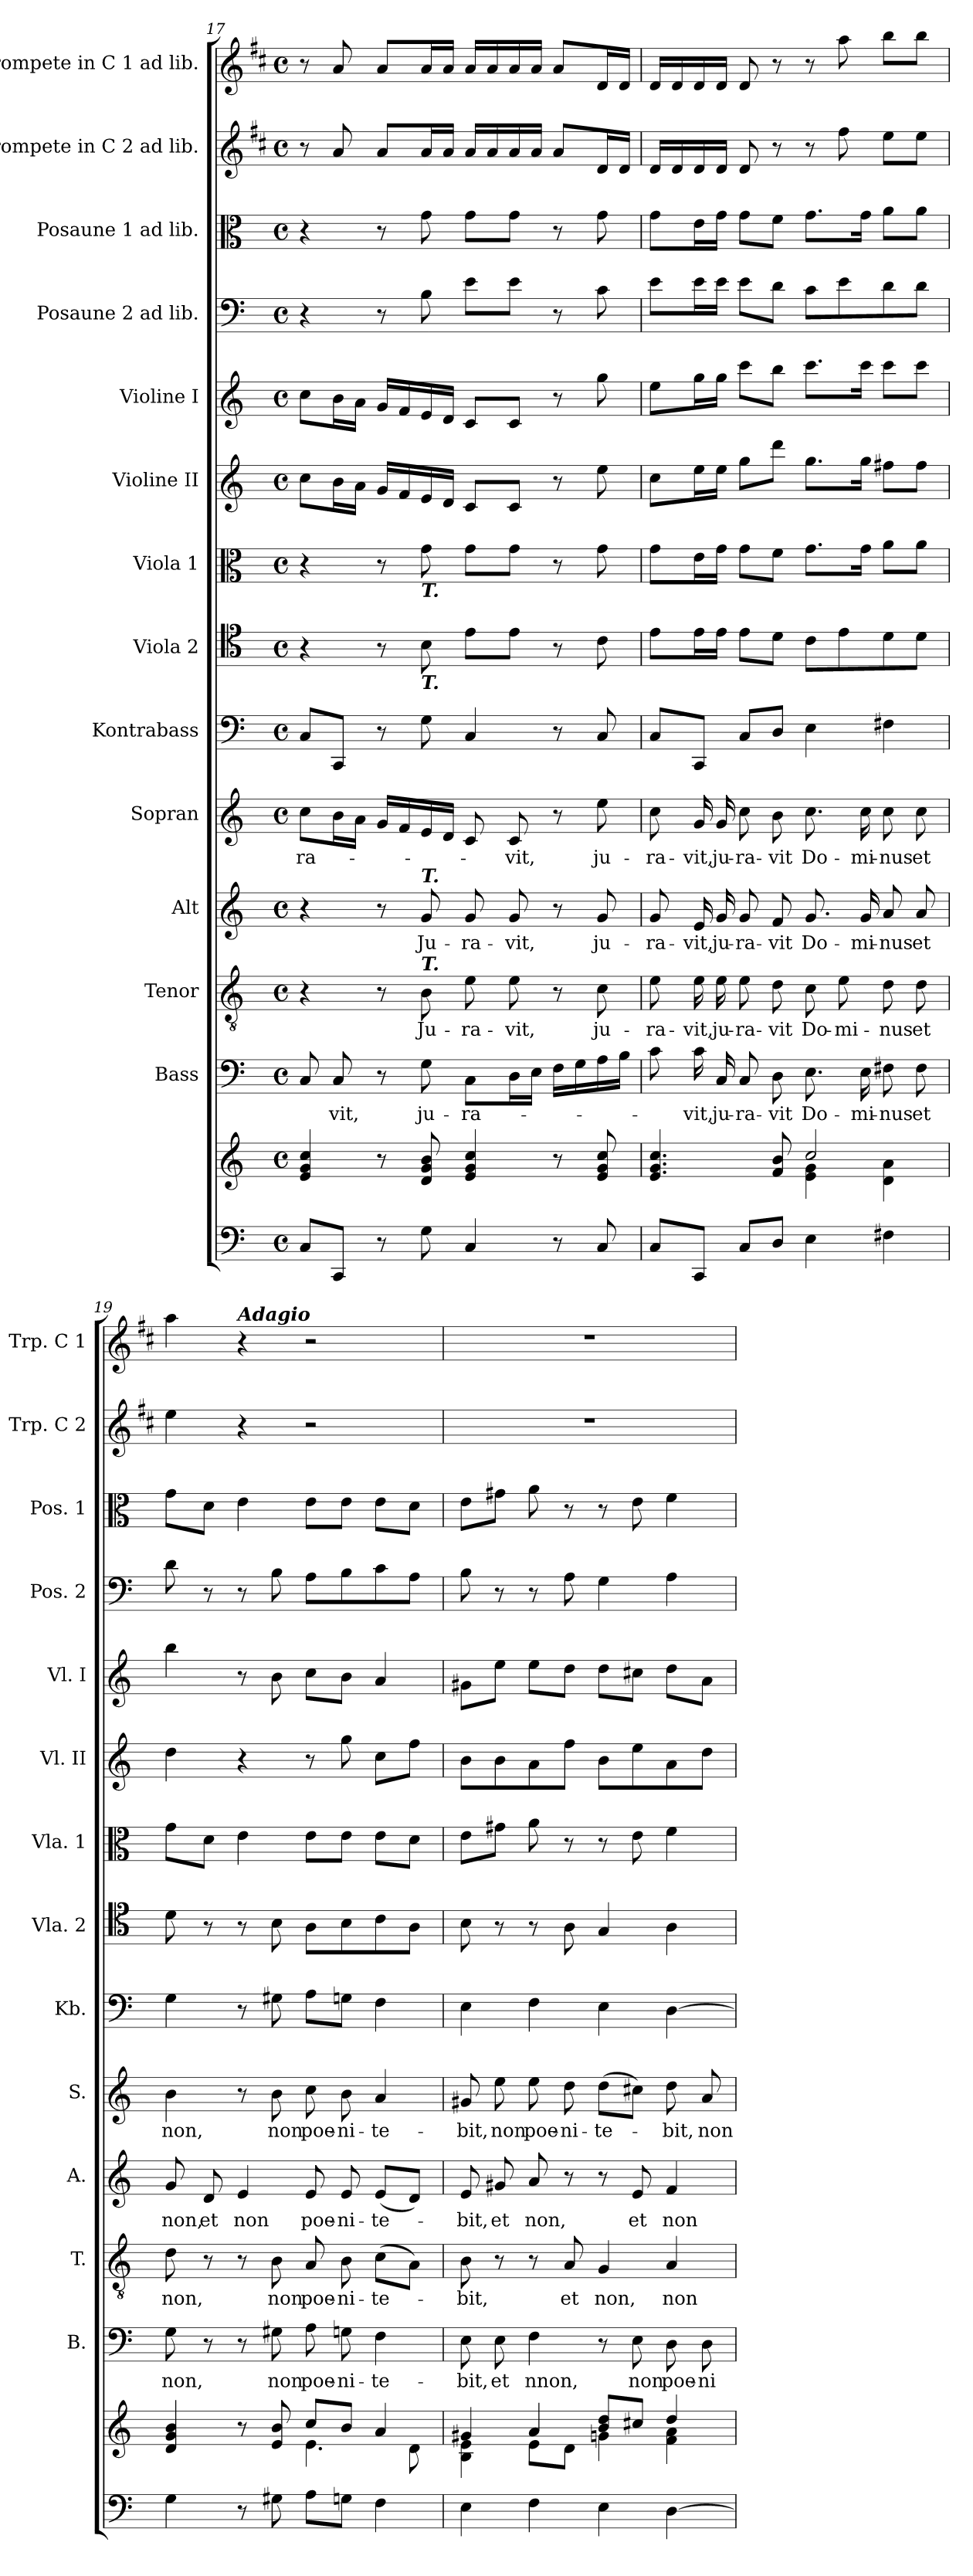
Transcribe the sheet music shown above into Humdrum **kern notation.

**kern	**kern	**kern	**text	**kern	**text	**kern	**text	**kern	**text	**kern	**kern	**kern	**kern	**kern	**kern	**kern	**kern	**kern
*part14	*part14	*part13	*part13	*part12	*part12	*part11	*part11	*part10	*part10	*part9	*part8	*part7	*part6	*part5	*part4	*part3	*part2	*part1
*staff15	*staff14	*staff13	*staff13	*staff12	*staff12	*staff11	*staff11	*staff10	*staff10	*staff9	*staff8	*staff7	*staff6	*staff5	*staff4	*staff3	*staff2	*staff1
*	*	*I"Bass	*	*I"Tenor	*	*I"Alt	*	*I"Sopran	*	*I"Kontrabass	*I"Viola 2	*I"Viola 1	*I"Violine II	*I"Violine I	*I"Posaune 2 ad lib.	*I"Posaune 1 ad lib.	*I"Trompete in C 2 ad lib.	*I"Trompete in C 1 ad lib.
*	*	*I'B.	*	*I'T.	*	*I'A.	*	*I'S.	*	*I'Kb.	*I'Vla. 2	*I'Vla. 1	*I'Vl. II	*I'Vl. I	*I'Pos. 2	*I'Pos. 1	*I'Trp. C 2	*I'Trp. C 1
!!LO:PB:g=z
*clefF4	*clefG2	*clefF4	*	*clefGv2	*	*clefG2	*	*clefG2	*	*clefF4	*clefC4	*clefC3	*clefG2	*clefG2	*clefF4	*clefC3	*clefG2	*clefG2
*	*	*	*	*	*	*	*	*	*	*ITrd7c12	*	*	*	*	*	*	*ITrd1c2	*ITrd1c2
*k[]	*k[]	*k[]	*	*k[]	*	*k[]	*	*k[]	*	*k[]	*k[]	*k[]	*k[]	*k[]	*k[]	*k[]	*k[]	*k[]
*C:	*C:	*C:	*	*C:	*	*C:	*	*C:	*	*C:	*C:	*C:	*C:	*C:	*C:	*C:	*C:	*C:
*M4/4	*M4/4	*M4/4	*	*M4/4	*	*M4/4	*	*M4/4	*	*M4/4	*M4/4	*M4/4	*M4/4	*M4/4	*M4/4	*M4/4	*M4/4	*M4/4
*met(c)	*met(c)	*met(c)	*	*met(c)	*	*met(c)	*	*met(c)	*	*met(c)	*met(c)	*met(c)	*met(c)	*met(c)	*met(c)	*met(c)	*met(c)	*met(c)
=17	=17	=17	=17	=17	=17	=17	=17	=17	=17	=17	=17	=17	=17	=17	=17	=17	=17	=17
!	!	!	!	!	!	!	!	!	!LO:LY:b	!	!	!	!	!	!	!	!	!
8C/L	4e/ 4g/ 4cc/	8C/	.	4r	.	4r	.	8cc\L	-ra-	8CC/L	4r	4r	8cc\L	8cc\L	4r	4r	8r	8r
!	!	!	!LO:LY:b	!	!	!	!	!	!	!	!	!	!	!	!	!	!	!
8CC/J	.	8C/	-vit,	.	.	.	.	16b\L	.	8CCC/J	.	.	16b\L	16b\L	.	.	8g/	8g/
.	.	.	.	.	.	.	.	16a\JJ	.	.	.	.	16a\JJ	16a\JJ	.	.	.	.
8r	8r	8r	.	8r	.	8r	.	16g/LL	.	8r	8r	8r	16g/LL	16g/LL	8r	8r	8g/L	8g/L
.	.	.	.	.	.	.	.	16f/	.	.	.	.	16f/	16f/	.	.	.	.
!	!	!	!	!	!	!	!	!	!	!	!	!LO:TX:b:Bi:t=T.	!	!	!	!	!	!
!	!	!	!	!	!	!	!	!	!	!	!LO:TX:b:Bi:t=T.	!	!	!	!	!	!	!
!	!	!	!	!	!	!LO:TX:a:Bi:t=T.	!	!	!	!	!	!	!	!	!	!	!	!
!	!	!	!	!LO:TX:a:Bi:t=T.	!	!	!	!	!	!	!	!	!	!	!	!	!	!
!	!	!	!LO:LY:b	!	!LO:LY:b	!	!LO:LY:b	!	!	!	!	!	!	!	!	!	!	!
8G\	8d/ 8g/ 8b/	8G\	ju-	8B\	Ju-	8g/	Ju-	16e/	.	8GG\	8B\	8g\	16e/	16e/	8B\	8g\	16g/L	16g/L
.	.	.	.	.	.	.	.	16d/JJ	.	.	.	.	16d/JJ	16d/JJ	.	.	16g/JJ	16g/JJ
!	!	!	!LO:LY:b	!	!LO:LY:b	!	!LO:LY:b	!	!	!	!	!	!	!	!	!	!	!
4C/	4e/ 4g/ 4cc/	8C\L	-ra-	8e\	-ra-	8g/	-ra-	8c/	.	4CC/	8e\L	8g\L	8c/L	8c/L	8e\L	8g\L	16g/LL	16g/LL
.	.	.	.	.	.	.	.	.	.	.	.	.	.	.	.	.	16g/	16g/
!	!	!	!	!	!LO:LY:b	!	!LO:LY:b	!	!LO:LY:b	!	!	!	!	!	!	!	!	!
.	.	16D\L	.	8e\	-vit,	8g/	-vit,	8c/	-vit,	.	8e\J	8g\J	8c/J	8c/J	8e\J	8g\J	16g/	16g/
.	.	16E\JJ	.	.	.	.	.	.	.	.	.	.	.	.	.	.	16g/JJ	16g/JJ
8r	8r	16F\LL	.	8r	.	8r	.	8r	.	8r	8r	8r	8r	8r	8r	8r	8g/L	8g/L
.	.	16G\	.	.	.	.	.	.	.	.	.	.	.	.	.	.	.	.
!	!	!	!	!	!LO:LY:b	!	!LO:LY:b	!	!LO:LY:b	!	!	!	!	!	!	!	!	!
8C/	8e/ 8g/ 8cc/	16A\	.	8c\	ju-	8g/	ju-	8ee\	ju-	8CC/	8c\	8g\	8ee\	8gg\	8c\	8g\	16c/L	16c/L
.	.	16B\JJ	.	.	.	.	.	.	.	.	.	.	.	.	.	.	16c/JJ	16c/JJ
=18	=18	=18	=18	=18	=18	=18	=18	=18	=18	=18	=18	=18	=18	=18	=18	=18	=18	=18
*	*^	*	*	*	*	*	*	*	*	*	*	*	*	*	*	*	*	*
!	!	!	!	!	!	!LO:LY:b	!	!LO:LY:b	!	!LO:LY:b	!	!	!	!	!	!	!	!	!
8C/L	4.e/ 4.g/ 4.cc/	2ryy	8c\	.	8e\	-ra-	8g/	-ra-	8cc\	-ra-	8CC/L	8e\L	8g\L	8cc\L	8ee\L	8e\L	8g\L	16c/LL	16c/LL
.	.	.	.	.	.	.	.	.	.	.	.	.	.	.	.	.	.	16c/	16c/
!	!	!	!	!LO:LY:b	!	!LO:LY:b	!	!LO:LY:b	!	!LO:LY:b	!	!	!	!	!	!	!	!	!
8CC/J	.	.	16c\	-vit,	16e\	-vit,	16e/	-vit,	16g/	-vit,	8CCC/J	16e\L	16e\L	16ee\L	16gg\L	16e\L	16e\L	16c/	16c/
!	!	!	!	!LO:LY:b	!	!LO:LY:b	!	!LO:LY:b	!	!LO:LY:b	!	!	!	!	!	!	!	!	!
.	.	.	16C/	ju-	16e\	ju-	16g/	ju-	16g/	ju-	.	16e\JJ	16g\JJ	16ee\JJ	16gg\JJ	16e\JJ	16g\JJ	16c/JJ	16c/JJ
!	!	!	!	!LO:LY:b	!	!LO:LY:b	!	!LO:LY:b	!	!LO:LY:b	!	!	!	!	!	!	!	!	!
8C/L	.	.	8C/	-ra-	8e\	-ra-	8g/	-ra-	8cc\	-ra-	8CC/L	8e\L	8g\L	8gg\L	8ccc\L	8e\L	8g\L	8c/	8c/
!	!	!	!	!LO:LY:b	!	!LO:LY:b	!	!LO:LY:b	!	!LO:LY:b	!	!	!	!	!	!	!	!	!
8D/J	8f/ 8b/	.	8D\	-vit	8d\	-vit	8f/	-vit	8b\	-vit	8DD/J	8d\J	8f\J	8ddd\J	8bb\J	8d\J	8f\J	8r	8r
!	!	!	!	!LO:LY:b	!	!LO:LY:b	!	!LO:LY:b	!	!LO:LY:b	!	!	!	!	!	!	!	!	!
4E\	2cc/	4e\ 4g\	8.E\	Do-	8c\	Do-	8.g/	Do-	8.cc\	Do-	4EE\	8c\L	8.g\L	8.gg\L	8.ccc\L	8c\L	8.g\L	8r	8r
!	!	!	!	!	!	!LO:LY:b	!	!	!	!	!	!	!	!	!	!	!	!	!
.	.	.	.	.	8e\	-mi-	.	.	.	.	.	8e\	.	.	.	8e\	.	8ee\	8gg\
!	!	!	!	!LO:LY:b	!	!	!	!LO:LY:b	!	!LO:LY:b	!	!	!	!	!	!	!	!	!
.	.	.	16E\	-mi-	.	.	16g/	-mi-	16cc\	-mi-	.	.	16g\Jk	16gg\Jk	16ccc\Jk	.	16g\Jk	.	.
!	!	!	!	!LO:LY:b	!	!LO:LY:b	!	!LO:LY:b	!	!LO:LY:b	!	!	!	!	!	!	!	!	!
4F#X\	.	4d\ 4a\	8F#X\	-nus	8d\	-nus	8a/	-nus	8cc\	-nus	4FF#X\	8d\	8a\L	8ff#X\L	8ccc\L	8d\	8a\L	8dd\L	8aa\L
!	!	!	!	!LO:LY:b	!	!LO:LY:b	!	!LO:LY:b	!	!LO:LY:b	!	!	!	!	!	!	!	!	!
.	.	.	8F#\	et	8d\	et	8a/	et	8cc\	et	.	8d\J	8a\J	8ff#\J	8ccc\J	8d\J	8a\J	8dd\J	8aa\J
=19	=19	=19	=19	=19	=19	=19	=19	=19	=19	=19	=19	=19	=19	=19	=19	=19	=19	=19	=19
!	!	!	!	!LO:LY:b	!	!LO:LY:b	!	!LO:LY:b	!	!LO:LY:b	!	!	!	!	!	!	!	!	!
4G\	4d/ 4g/ 4b/	2ryy	8G\	non,	8d\	non,	8g/	non,	4b\	non,	4GG\	8d\	8g\L	4dd\	4bb\	8d\	8g\L	4dd\	4gg\
!	!	!	!	!	!	!	!	!LO:LY:b	!	!	!	!	!	!	!	!	!	!	!
.	.	.	8r	.	8r	.	8d/	et	.	.	.	8r	8d\J	.	.	8r	8d\J	.	.
!	!	!	!	!	!	!	!	!	!	!	!	!	!	!	!	!	!	!	!LO:TX:a:Bi:t=Adagio
!	!	!	!	!	!	!	!	!LO:LY:b	!	!	!	!	!	!	!	!	!	!	!
8r	8r	.	8r	.	8r	.	4e/	non	8r	.	8r	8r	4e\	4r	8r	8r	4e\	4r	4r
!	!	!	!	!LO:LY:b	!	!LO:LY:b	!	!	!	!LO:LY:b	!	!	!	!	!	!	!	!	!
8G#X\	8e/ 8b/	.	8G#X\	non	8B\	non	.	.	8b\	non	8GG#X\	8B\	.	.	8b\	8B\	.	.	.
!	!	!	!	!LO:LY:b	!	!LO:LY:b	!	!LO:LY:b	!	!LO:LY:b	!	!	!	!	!	!	!	!	!
8A\L	8cc/L	4.e\	8A\	poe-	8A/	poe-	8e/	poe-	8cc\	poe-	8AA\L	8A\L	8e\L	8r	8cc\L	8A\L	8e\L	2r	2r
!	!	!	!	!LO:LY:b	!	!LO:LY:b	!	!LO:LY:b	!	!LO:LY:b	!	!	!	!	!	!	!	!	!
8Gn\J	8b/J	.	8Gn\	-ni-	8B\	-ni-	8e/	-ni-	8b\	-ni-	8GGn\J	8B\	8e\J	8gg\	8b\J	8B\	8e\J	.	.
!	!	!	!	!LO:LY:b	!	!LO:LY:b	!	!LO:LY:b	!	!LO:LY:b	!	!	!	!	!	!	!	!	!
4F\	4a/	.	4F\	-te-	(>8c\L	-te-	(<8e/L	-te-	4a/	-te-	4FF\	8c\	8e\L	8cc\L	4a/	8c\	8e\L	.	.
.	.	8d\	.	.	8A\J)	.	8d/J)	.	.	.	.	8A\J	8d\J	8ff\J	.	8A\J	8d\J	.	.
=20	=20	=20	=20	=20	=20	=20	=20	=20	=20	=20	=20	=20	=20	=20	=20	=20	=20	=20	=20
!	!	!	!	!LO:LY:b	!	!LO:LY:b	!	!LO:LY:b	!	!LO:LY:b	!	!	!	!	!	!	!	!	!
4E\	4g#X/	4B\ 4e\	8E\	-bit,	8B\	-bit,	8e/	-bit,	8g#X/	-bit,	4EE\	8B\	8e\L	8b\L	8g#X\L	8B\	8e\L	1r	1r
!	!	!	!	!LO:LY:b	!	!	!	!LO:LY:b	!	!LO:LY:b	!	!	!	!	!	!	!	!	!
.	.	.	8E\	et	8r	.	8g#X/	et	8ee\	non	.	8r	8g#X\J	8b\	8ee\J	8r	8g#X\J	.	.
!	!	!	!	!LO:LY:b	!	!	!	!LO:LY:b	!	!LO:LY:b	!	!	!	!	!	!	!	!	!
4F\	4a/	8e\L	4F\	nnon,	8r	.	8a/	non,	8ee\	poe-	4FF\	8r	8a\	8a\	8ee\L	8r	8a\	.	.
!	!	!	!	!	!	!LO:LY:b	!	!	!	!LO:LY:b	!	!	!	!	!	!	!	!	!
.	.	8d\J	.	.	8A/	et	8r	.	8dd\	-ni-	.	8A\	8r	8ff\J	8dd\J	8A\	8r	.	.
!	!	!	!	!	!	!LO:LY:b	!	!	!	!LO:LY:b	!	!	!	!	!	!	!	!	!
4E\	8b/ 8dd/L	4g\	8r	.	4G/	non,	8r	.	(>8dd\L	-te-	4EE\	4G/	8r	8b\L	8dd\L	4G\	8r	.	.
!	!	!	!	!LO:LY:b	!	!	!	!LO:LY:b	!	!	!	!	!	!	!	!	!	!	!
.	8cc#X/J	.	8E\	non	.	.	8e/	et	8cc#X\J)	.	.	.	8e\	8ee\	8cc#X\J	.	8e\	.	.
!	!	!	!	!LO:LY:b	!	!LO:LY:b	!	!LO:LY:b	!	!LO:LY:b	!	!	!	!	!	!	!	!	!
[4D\	4dd/	4f\ 4a\	8D\	poe-	4A/	non	4f/	non	8dd\	-bit,	[4DD\	4A\	4f\	8a\	8dd\L	4A\	4f\	.	.
!	!	!	!	!LO:LY:b	!	!	!	!	!	!LO:LY:b	!	!	!	!	!	!	!	!	!
.	.	.	8D\	-ni-	.	.	.	.	8a/	non	.	.	.	8dd\J	8a\J	.	.	.	.
*	*v	*v	*	*	*	*	*	*	*	*	*	*	*	*	*	*	*	*	*
=	=	=	=	=	=	=	=	=	=	=	=	=	=	=	=	=	=	=
*-	*-	*-	*-	*-	*-	*-	*-	*-	*-	*-	*-	*-	*-	*-	*-	*-	*-	*-
